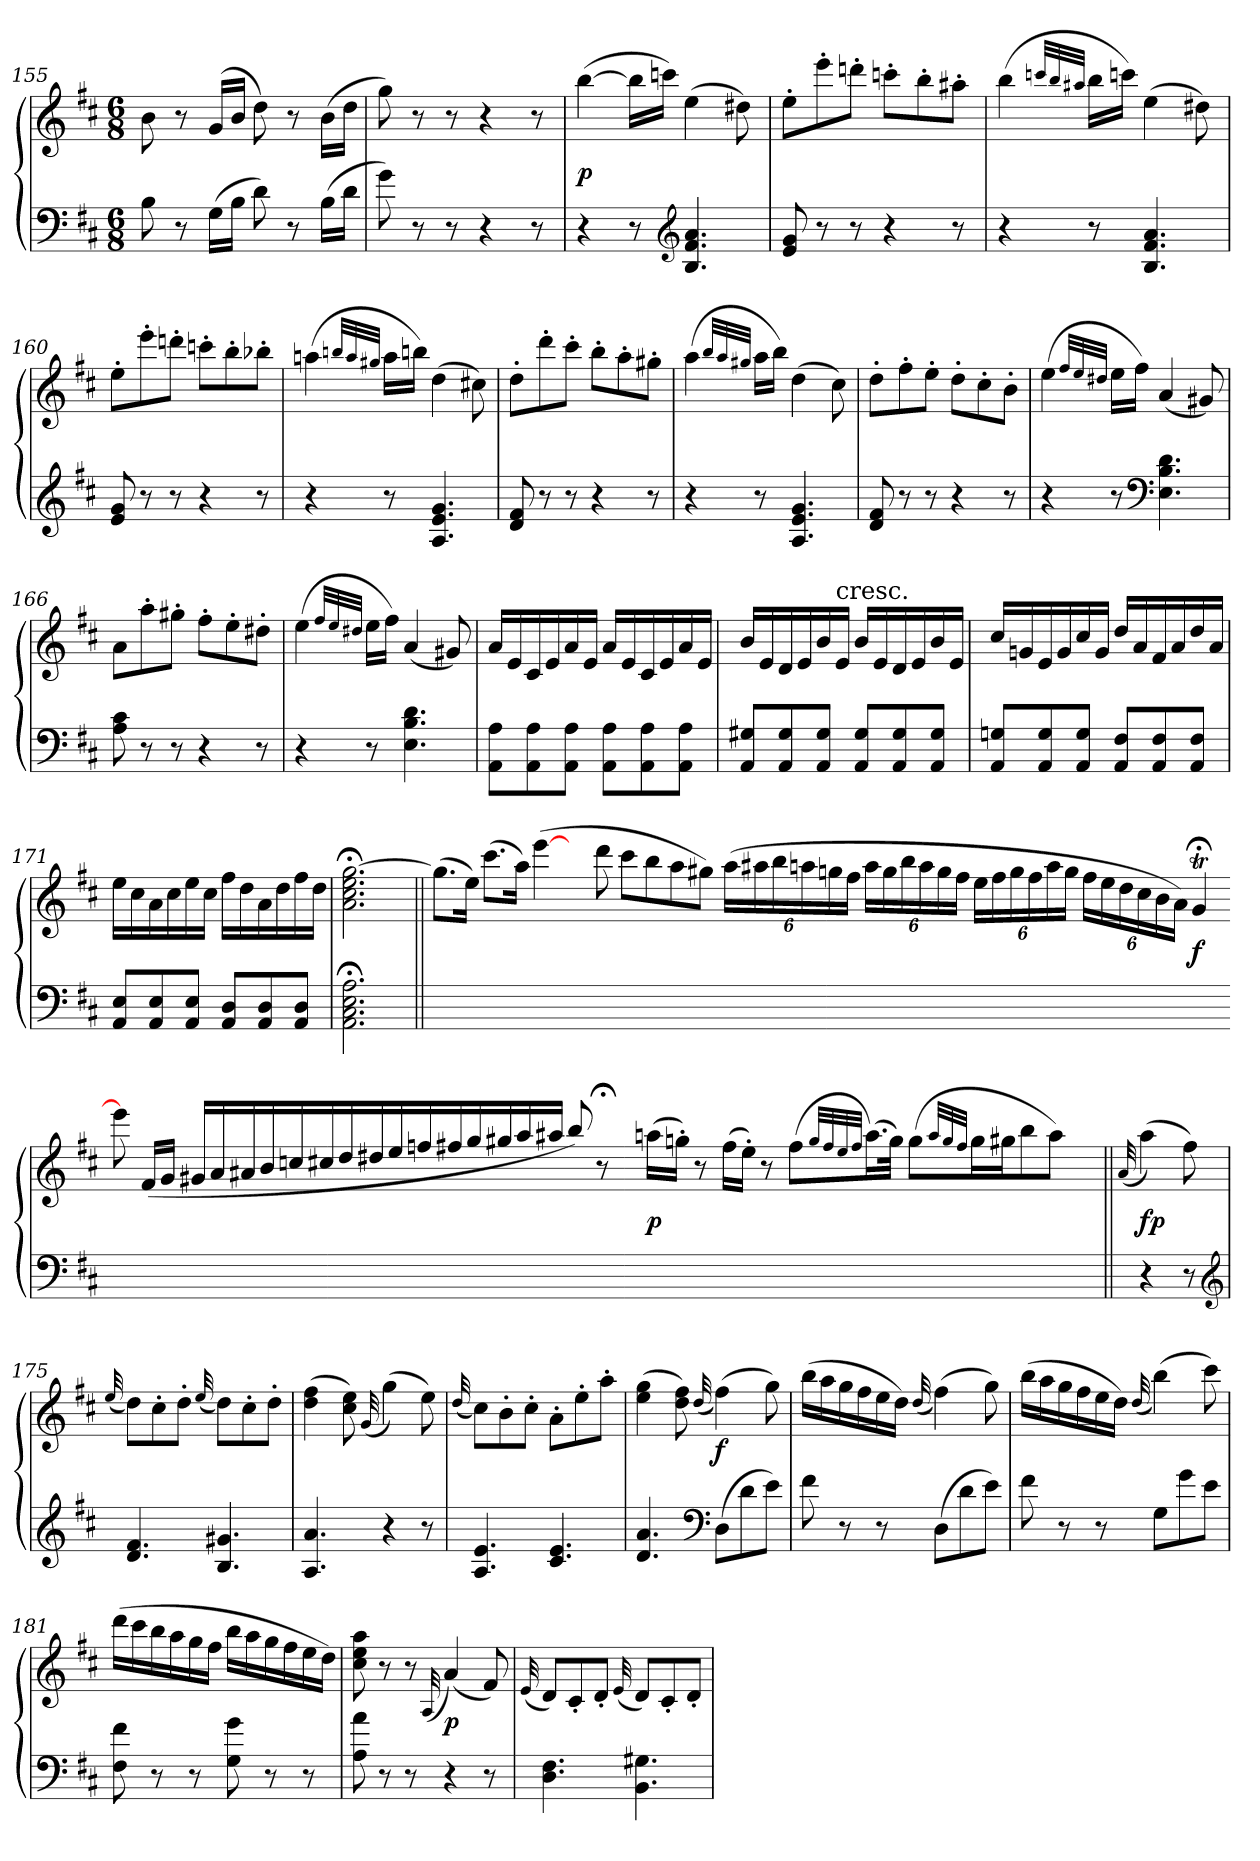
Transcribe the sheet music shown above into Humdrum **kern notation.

**kern	**kern	**dynam
*part1	*part1	*part1
*staff2	*staff1	*staff1/2
*clefF4	*clefG2	*
*k[f#c#]	*k[f#c#]	*
*M6/8	*M6/8	*
=155	=155	=155
8B	8b	.
8r	8r	.
(16GLL	(>16gLL	.
16BJJ	16bJJ	.
8d)	8dd)	.
8r	8r	.
(16BLL	(16bLL	.
16dJJ	16ddJJ	.
=156	=156	=156
8g)	8gg)	.
8r	8r	.
8r	8r	.
4r	4r	.
8r	8r	.
=157	=157	=157
4r	([4bb	p
8r	16bbLL]	.
.	16cccnJJ)	.
*clefG2	*	*
4.B 4.f# 4.a	(4ee	.
.	8dd#X)	.
=158	=158	=158
8e 8g	8ee'L	.
8r	8eee'	.
8r	8dddn'J	.
4r	8cccn'L	.
.	8bb'	.
8r	8aa#X'J	.
=159	=159	=159
4r	(4bb	.
.	32qcccn/LLL	.
.	32qbb/	.
.	32qaa#X/JJJ	.
8r	16bbLL	.
.	16cccnJJ)	.
4.B 4.f# 4.a	(4ee	.
.	8dd#X)	.
=160	=160	=160
8e 8g	8ee'L	.
8r	8eee'	.
8r	8dddn'J	.
4r	8cccn'L	.
.	8bb'	.
8r	8bb-X'J	.
=161	=161	=161
4r	(4aan	.
.	32qbbn/LLL	.
.	32qaa/	.
.	32qgg#X/JJJ	.
8r	16aaLL	.
.	16bbnJJ)	.
4.A 4.e 4.g	(4dd	.
.	8cc#X)	.
=162	=162	=162
8d 8f#	8dd'L	.
8r	8ddd'	.
8r	8ccc#'J	.
4r	8bb'L	.
.	8aa'	.
8r	8gg#X'J	.
=163	=163	=163
4r	(4aa	.
.	32qbb/LLL	.
.	32qaa/	.
.	32qgg#X/JJJ	.
8r	16aaLL	.
.	16bbJJ)	.
4.A 4.e 4.g	(4dd	.
.	8cc#)	.
=164	=164	=164
8d 8f#	8dd'L	.
8r	8ff#'	.
8r	8ee'J	.
4r	8dd'L	.
.	8cc#'	.
8r	8b'J	.
=165	=165	=165
4r	(4ee	.
.	32qff#/LLL	.
.	32qee/	.
.	32qdd#X/JJJ	.
8r	16eeLL	.
.	16ff#JJ)	.
*clefF4	*	*
4.E 4.B 4.d	(4a	.
.	8g#X)	.
=166	=166	=166
8A 8c#	8aL	.
8r	8aa'	.
8r	8gg#X'J	.
4r	8ff#'L	.
.	8ee'	.
8r	8dd#X'J	.
=167	=167	=167
4r	(4ee	.
.	32qff#/LLL	.
.	32qee/	.
.	32qdd#X/JJJ	.
8r	16eeLL	.
.	16ff#JJ)	.
4.E 4.B 4.d	(4a	.
.	8g#X)	.
=168	=168	=168
8AA 8AL	16aLL	.
.	16e	.
8AA 8A	16c#	.
.	16e	.
8AA 8AJ	16a	.
.	16eJJ	.
8AA 8AL	16aLL	.
.	16e	.
8AA 8A	16c#	.
.	16e	.
8AA 8AJ	16a	.
.	16eJJ	.
=169	=169	=169
8AA/ 8G#X/L	16bLL	.
.	16e	.
8AA/ 8G#/	16d	.
.	16e	.
8AA/ 8G#/J	16b	.
!	!LO:TX:t=cresc.	!
.	16eJJ	.
8AA/ 8G#/L	16bLL	.
.	16e	.
8AA/ 8G#/	16d	.
.	16e	.
8AA/ 8G#/J	16b	.
.	16eJJ	.
=170	=170	=170
8AA/ 8Gn/L	16cc#LL	.
.	16gn	.
8AA/ 8G/	16e	.
.	16g	.
8AA/ 8G/J	16cc#	.
.	16gJJ	.
8AA 8F#L	16ddLL	.
.	16a	.
8AA 8F#	16f#	.
.	16a	.
8AA 8F#J	16dd	.
.	16aJJ	.
=171	=171	=171
8AA 8EL	16eeLL	.
.	16cc#	.
8AA 8E	16a	.
.	16cc#	.
8AA 8EJ	16ee	.
.	16cc#JJ	.
8AA 8DL	16ff#LL	.
.	16dd	.
8AA 8D	16a	.
.	16dd	.
8AA 8DJ	16ff#	.
.	16ddJJ	.
=172	=172	=172
2.AA;< 2.C#;< 2.E;< 2.A;<	2.a;< 2.cc#;< 2.ee;< [2.gg;<	.
=173||	=173||	=173||
2.ryy	(8.ggL]	.
.	16eeJk)	.
.	(8.ccc#L	.
.	16aaJk)	.
.	([4eee	.
4ryy	8ryy	.
.	8ddd	.
2.ryy	8ccc#L	.
.	8bb	.
.	8aa	.
.	8gg#XJ)	.
.	(24aaLL	.
.	24aa#X	.
.	24bb	.
.	24aan	.
.	24ggn	.
.	24ff#JJ	.
2.ryy	24aaLL	.
.	24gg	.
.	24bb	.
.	24aa	.
.	24gg	.
.	24ff#JJ	.
.	24eeLL	.
.	24ff#	.
.	24gg	.
.	24ff#	.
.	24aa	.
.	24ggJJ	.
.	24ff#LL	.
.	24ee	.
.	24dd	.
.	24cc#	.
.	24b	.
.	24aJJ)	.
4ryy	4g;<T	f
=-	=-	=-
4ryy	8eee]	.
.	(16f#LL	.
.	16gJJ	.
8ryy	16g#X!/LL	.
.	16a!	.
4ryy	16a#X!	.
.	16b!	.
.	16ccn!	.
.	16cc#X!	.
4ryy	16dd!	.
.	16dd#X!	.
.	16ee!	.
.	16ffn!	.
8ryy	16ff#X!	.
.	16gg!	.
8.ryy	16gg#X!	.
.	16aa!	.
.	16aa#X!/JJ	.
8ryy	8bb/)	.
8ryy	8r;<	.
=-	=-	=-
8ryy	(16aanLL	p
.	16ggn'JJ)	.
8ryy	8r	.
8ryy	(16ff#LL	.
.	16ee'JJ)	.
8ryy	8r	.
8ryy	(8ff#L	.
.	32qgg/LLL	.
.	32qff#/	.
.	32qee/	.
.	32qff#/JJJ	.
8ryy	(16.aaL)	.
.	32ggJJk)	.
16.ryy	(8ggL	.
32ryy	.	.
.	32qaa/LLL	.
.	32qgg/	.
.	32qff#/JJJ	.
8ryy	16ggL	.
.	16gg#XJ	.
4.ryy	8bb	.
.	8aaJ)	.
.	8ryy	.
=174||	=174||	=174||
.	(>32qqa/	.
4r	(4aa)	fp
8r	8ff#)	.
*clefG2	*	*
=175	=175	=175
.	(32qqee/	.
4.d 4.f#	8ddL)	.
.	8cc#'	.
.	8dd'J	.
.	(32qqee/	.
4.B 4.g#X	8ddL)	.
.	8cc#'	.
.	8dd'J	.
=176	=176	=176
4.A 4.a	(4dd 4ff#	.
.	8cc# 8ee)	.
.	(>32qqg/	.
4r	(4gg)	.
8r	8ee)	.
=177	=177	=177
.	(32qqdd/	.
4.A 4.e	8cc#L)	.
.	8b'	.
.	8cc#'J	.
4.c# 4.e	8a'L	.
.	8ee'	.
.	8aa'J	.
=178	=178	=178
4.d 4.a	(4ee 4gg	.
.	8dd 8ff#)	.
*clefF4	*	*
.	(32qqdd/	.
(8DL	(4ff#)	f
8d	.	.
8eJ)	8gg)	.
=179	=179	=179
8f#	(16bbLL	.
.	16aa	.
8r	16gg	.
.	16ff#	.
8r	16ee	.
.	16ddJJ)	.
.	(32qqdd/	.
(8DL	(4ff#)	.
8d	.	.
8eJ)	8gg)	.
=180	=180	=180
8f#	(16bbLL	.
.	16aa	.
8r	16gg	.
.	16ff#	.
8r	16ee	.
.	16ddJJ)	.
.	(>32qqdd/	.
8GL	(4bb)	.
8g	.	.
8eJ	8ccc#)	.
=181	=181	=181
8F# 8f#	(16dddLL	.
.	16ccc#	.
8r	16bb	.
.	16aa	.
8r	16gg	.
.	16ff#JJ	.
8G 8g	16bbLL	.
.	16aa	.
8r	16gg	.
.	16ff#	.
8r	16ee	.
.	16ddJJ)	.
=182	=182	=182
8A 8a	8cc# 8ee 8aa	.
8r	8r	.
8r	8r	.
.	(>32qqA	.
4r	(4a)	p
8r	8f#)	.
=183	=183	=183
.	(32qqe	.
4.D 4.F#	8dL)	.
.	8c#'	.
.	8d'J	.
.	(32qqe	.
4.BB 4.G#X	8dL)	.
.	8c#'	.
.	8d'J	.
=	=	=
*-	*-	*-
